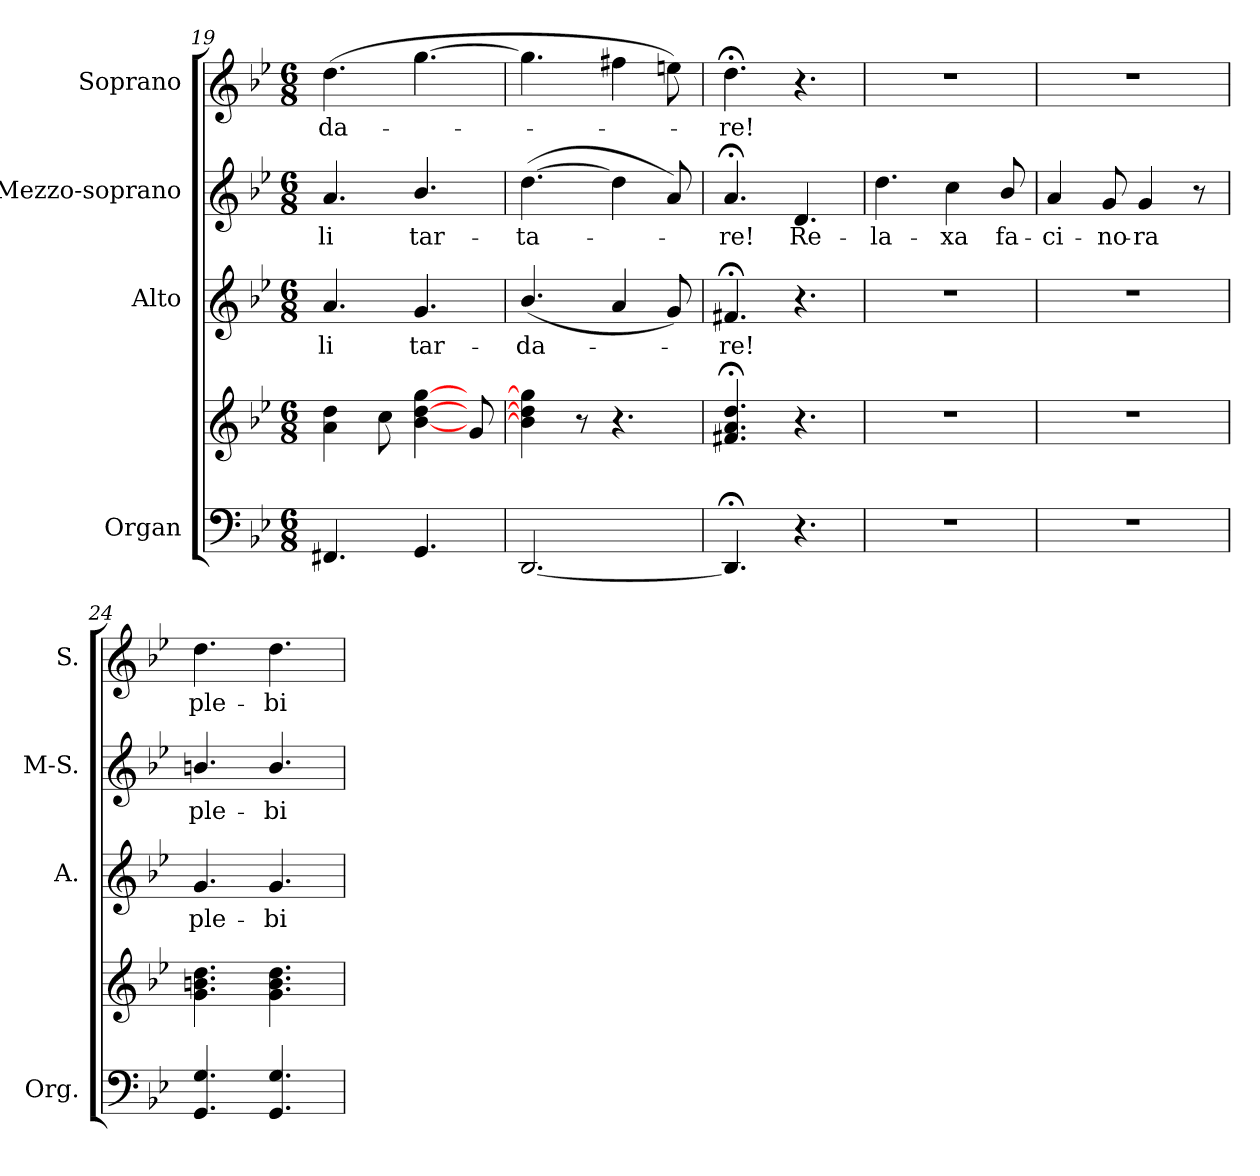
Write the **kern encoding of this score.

**kern	**kern	**kern	**text	**kern	**text	**kern	**text
*part4	*part4	*part3	*part3	*part2	*part2	*part1	*part1
*staff5	*staff4	*staff3	*staff3	*staff2	*staff2	*staff1	*staff1
*I"Organ	*	*I"Alto	*	*I"Mezzo-soprano	*	*I"Soprano	*
*I'Org.	*	*I'A.	*	*I'M-S.	*	*I'S.	*
*clefF4	*clefG2	*clefG2	*	*clefG2	*	*clefG2	*
*k[b-e-]	*k[b-e-]	*k[b-e-]	*	*k[b-e-]	*	*k[b-e-]	*
*B-:	*B-:	*B-:	*	*B-:	*	*B-:	*
*M6/8	*M6/8	*M6/8	*	*M6/8	*	*M6/8	*
=19	=19	=19	=19	=19	=19	=19	=19
!	!	!	!LO:LY:b:color=#000000	!	!	!	!
!	!	!	!	!	!LO:LY:b:color=#000000	!	!
!	!	!	!	!	!	!	!LO:LY:b:color=#000000
4.FF#Xi/	4ai\ 4ddi	4.ai/	-li	4.ai/	-li	(4.ddi\	-da-
.	8cci\	.	.	.	.	.	.
!	!	!	!LO:LY:b:color=#000000	!	!	!	!
!	!	!	!	!	!LO:LY:b:color=#000000	!	!
4.GGi/	[4b-i\ [4ddi [4ggi	4.gi/	tar-	4.b-i/	tar-	[4.ggi\	.
.	8gi/	.	.	.	.	.	.
=20	=20	=20	=20	=20	=20	=20	=20
!	!	!	!LO:LY:b:color=#000000	!	!	!	!
!	!	!	!	!	!LO:LY:b:color=#000000	!	!
[2.DDi/	4b-i\] 4ddi] 4ggi]	(4.b-i/	-da-	([4.ddi\	-ta-	4.ggi\]	.
.	8r	.	.	.	.	.	.
.	4.r	4ai/	.	4ddi\]	.	4ff#Xi\	.
.	.	8gi/)	.	8ai/)	.	8eeni\)	.
=21	=21	=21	=21	=21	=21	=21	=21
!	!	!	!LO:LY:b:color=#000000	!	!	!	!
!	!	!	!	!	!LO:LY:b:color=#000000	!	!
!	!	!	!	!	!	!	!LO:LY:b:color=#000000
4.DD;i/]	4.f#Xi/; 4.ai; 4.ddi;	4.f#X;i/	-re!	4.a;i/	-re!	4.dd;i\	-re!
!	!	!	!	!	!LO:LY:b:color=#000000	!	!
4.r	4.r	4.r	.	4.di/	Re-	4.r	.
=22	=22	=22	=22	=22	=22	=22	=22
!LO:N:vis=1	!LO:N:vis=1	!LO:N:vis=1	!	!	!	!	!
!	!	!	!	!	!LO:LY:b:color=#000000	!LO:N:vis=1	!
2.r	2.r	2.r	.	4.ddi\	-la-	2.r	.
!	!	!	!	!	!LO:LY:b:color=#000000	!	!
.	.	.	.	4cci\	-xa	.	.
!	!	!	!	!	!LO:LY:b:color=#000000	!	!
.	.	.	.	8b-i/	fa-	.	.
!!LO:PB:g=z
=23	=23	=23	=23	=23	=23	=23	=23
!LO:N:vis=1	!LO:N:vis=1	!LO:N:vis=1	!	!	!	!	!
!	!	!	!	!	!LO:LY:b:color=#000000	!LO:N:vis=1	!
2.r	2.r	2.r	.	4ai/	-ci-	2.r	.
!	!	!	!	!	!LO:LY:b:color=#000000	!	!
.	.	.	.	8gi/	-no-	.	.
!	!	!	!	!	!LO:LY:b:color=#000000	!	!
.	.	.	.	4gi/	-ra	.	.
.	.	.	.	8r	.	.	.
=24	=24	=24	=24	=24	=24	=24	=24
!	!	!	!LO:LY:b:color=#000000	!	!	!	!
!	!	!	!	!	!LO:LY:b:color=#000000	!	!
!	!	!	!	!	!	!	!LO:LY:b:color=#000000
4.GGi/ 4.Gi	4.gi\ 4.bni 4.ddi	4.gi/	ple-	4.bni/	ple-	4.ddi\	ple-
!	!	!	!LO:LY:b:color=#000000	!	!	!	!
!	!	!	!	!	!LO:LY:b:color=#000000	!	!
!	!	!	!	!	!	!	!LO:LY:b:color=#000000
4.GGi/ 4.Gi	4.gi\ 4.bi 4.ddi	4.gi/	-bi	4.bi/	-bi	4.ddi\	-bi
=	=	=	=	=	=	=	=
*-	*-	*-	*-	*-	*-	*-	*-
